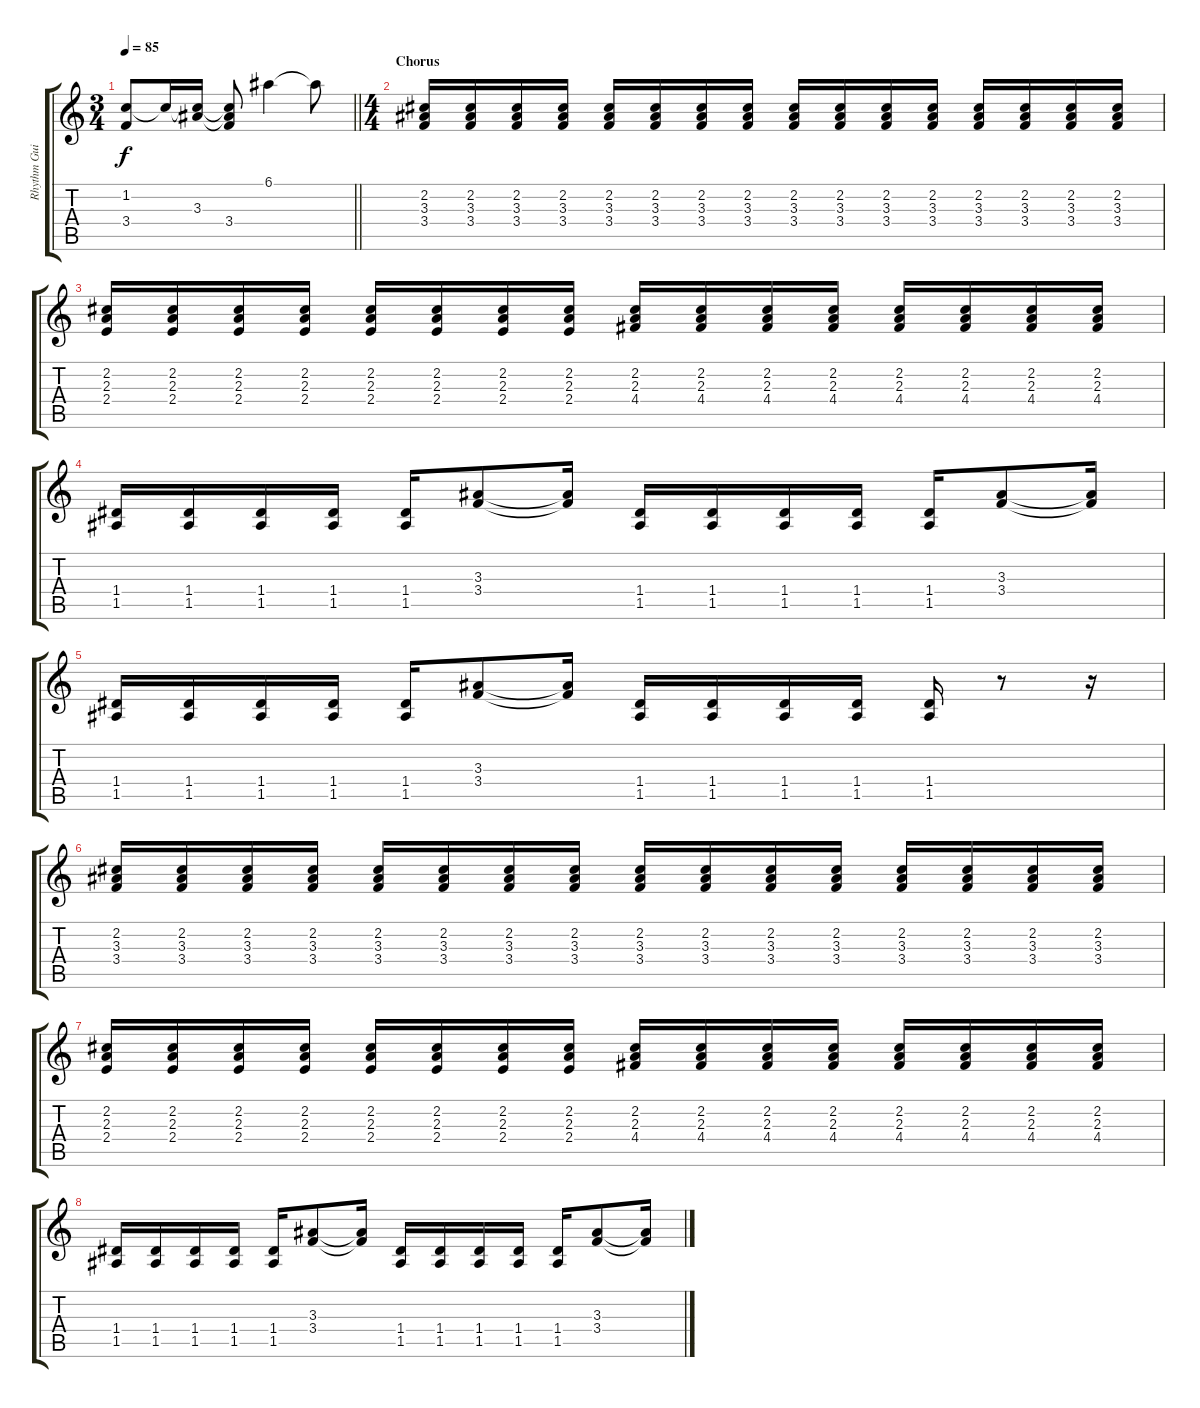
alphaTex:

\track ("Rhythm Guitar" "Rhythm Gui") {instrument distortionguitar}
\staff {score tabs}
\tuning (E4 B3 G3 D3 A2 D2) {hide}
\ts (3 4)
\tempo 85
\clef g2
\barLineRight lightlight
\ks c
(1.2 3.4{t}).8{dy f} 1.2{t}.16 (1.2{t} 3.3).16 (1.2{t} 3.3{t} 3.4).8 6.1.4 6.1{t}.8 |
\ts (4 4)
\section ("" "Chorus")
(2.2 3.3 3.4).16{instrument distortionguitar} (2.2 3.3 3.4).16 (2.2 3.3 3.4).16 (2.2 3.3 3.4).16 (2.2 3.3 3.4).16 (2.2 3.3 3.4).16 (2.2 3.3 3.4).16 (2.2 3.3 3.4).16 (2.2 3.3 3.4).16 (2.2 3.3 3.4).16 (2.2 3.3 3.4).16 (2.2 3.3 3.4).16 (2.2 3.3 3.4).16 (2.2 3.3 3.4).16 (2.2 3.3 3.4).16 (2.2 3.3 3.4).16 |
(2.2 2.3 2.4).16 (2.2 2.3 2.4).16 (2.2 2.3 2.4).16 (2.2 2.3 2.4).16 (2.2 2.3 2.4).16 (2.2 2.3 2.4).16 (2.2 2.3 2.4).16 (2.2 2.3 2.4).16 (2.2 2.3 4.4).16 (2.2 2.3 4.4).16 (2.2 2.3 4.4).16 (2.2 2.3 4.4).16 (2.2 2.3 4.4).16 (2.2 2.3 4.4).16 (2.2 2.3 4.4).16 (2.2 2.3 4.4).16 |
(1.4 1.5).16 (1.4 1.5).16 (1.4 1.5).16 (1.4 1.5).16 (1.4 1.5).16 (3.3 3.4).8 (3.3{t} 3.4{t}).16 (1.4 1.5).16 (1.4 1.5).16 (1.4 1.5).16 (1.4 1.5).16 (1.4 1.5).16 (3.3 3.4).8 (3.3{t} 3.4{t}).16 |
(1.4 1.5).16 (1.4 1.5).16 (1.4 1.5).16 (1.4 1.5).16 (1.4 1.5).16 (3.3 3.4).8 (3.3{t} 3.4{t}).16 (1.4 1.5).16 (1.4 1.5).16 (1.4 1.5).16 (1.4 1.5).16 (1.4 1.5).16 r.8 r.16 |
(2.2 3.3 3.4).16{instrument distortionguitar} (2.2 3.3 3.4).16 (2.2 3.3 3.4).16 (2.2 3.3 3.4).16 (2.2 3.3 3.4).16 (2.2 3.3 3.4).16 (2.2 3.3 3.4).16 (2.2 3.3 3.4).16 (2.2 3.3 3.4).16 (2.2 3.3 3.4).16 (2.2 3.3 3.4).16 (2.2 3.3 3.4).16 (2.2 3.3 3.4).16 (2.2 3.3 3.4).16 (2.2 3.3 3.4).16 (2.2 3.3 3.4).16 |
(2.2 2.3 2.4).16 (2.2 2.3 2.4).16 (2.2 2.3 2.4).16 (2.2 2.3 2.4).16 (2.2 2.3 2.4).16 (2.2 2.3 2.4).16 (2.2 2.3 2.4).16 (2.2 2.3 2.4).16 (2.2 2.3 4.4).16 (2.2 2.3 4.4).16 (2.2 2.3 4.4).16 (2.2 2.3 4.4).16 (2.2 2.3 4.4).16 (2.2 2.3 4.4).16 (2.2 2.3 4.4).16 (2.2 2.3 4.4).16 |
(1.4 1.5).16 (1.4 1.5).16 (1.4 1.5).16 (1.4 1.5).16 (1.4 1.5).16 (3.3 3.4).8 (3.3{t} 3.4{t}).16 (1.4 1.5).16 (1.4 1.5).16 (1.4 1.5).16 (1.4 1.5).16 (1.4 1.5).16 (3.3 3.4).8 (3.3{t} 3.4{t}).16
